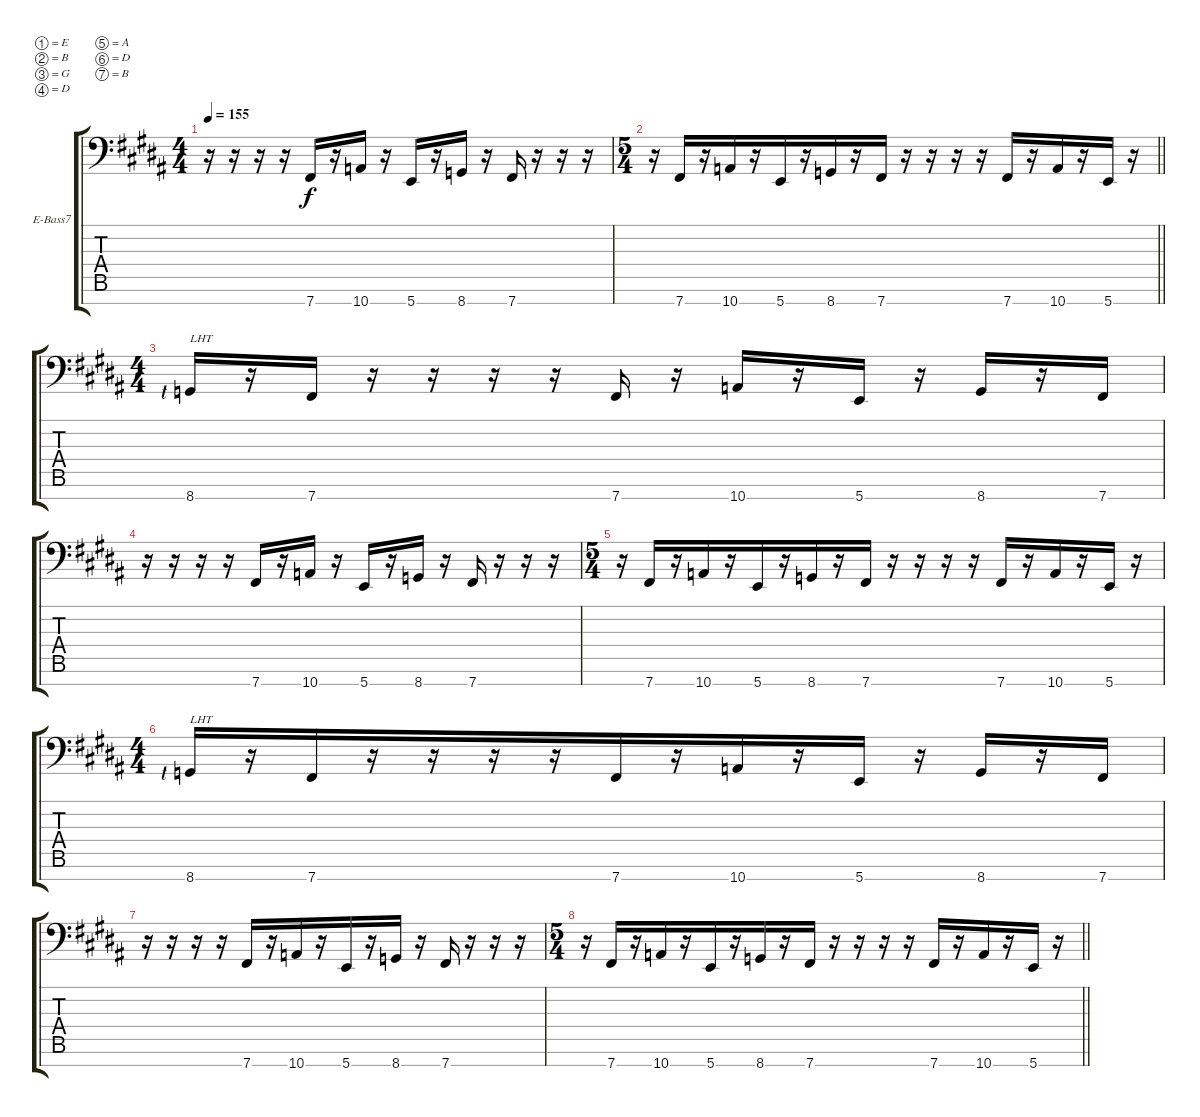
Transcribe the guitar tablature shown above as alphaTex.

\bracketExtendMode groupsimilarinstruments
\firstSystemTrackNameOrientation horizontal
\otherSystemsTrackNameOrientation horizontal
\track ("Chebon Littlefield" "E-Bass7") {instrument electricbassfinger}
\staff {score tabs}
\tuning (E3 B2 G2 D2 A1 D1 B0)
\ts (4 4)
\tempo 155
\clef f4
\ks b
r.16{dy f} r.16 r.16 r.16 7.7.16 r.16 10.7.16 r.16 5.7.16 r.16 8.7.16 r.16 7.7.16 r.16 r.16 r.16 |
\ts (5 4)
\beaming (8 6 4)
\barLineRight lightlight
r.16 7.7.16 r.16 10.7.16 r.16 5.7.16 r.16 8.7.16 r.16 7.7.16 r.16 r.16 r.16 r.16 7.7.16 r.16 10.7.16 r.16 5.7.16 r.16 |
\ts (4 4)
\beaming (8 2 2 2 2)
8.7{lf 1}.16{txt "LHT"} r.16 7.7.16 r.16 r.16 r.16 r.16 7.7.16 r.16 10.7.16 r.16 5.7.16 r.16 8.7.16 r.16 7.7.16 |
r.16 r.16 r.16 r.16 7.7.16 r.16 10.7.16 r.16 5.7.16 r.16 8.7.16 r.16 7.7.16 r.16 r.16 r.16 |
\ts (5 4)
\beaming (8 6 4)
r.16 7.7.16 r.16 10.7.16 r.16 5.7.16 r.16 8.7.16 r.16 7.7.16 r.16 r.16 r.16 r.16 7.7.16 r.16 10.7.16 r.16 5.7.16 r.16 |
\ts (4 4)
\beaming (8 6 4)
8.7{lf 1}.16{txt "LHT"} r.16 7.7.16 r.16 r.16 r.16 r.16 7.7.16 r.16 10.7.16 r.16 5.7.16 r.16 8.7.16 r.16 7.7.16 |
r.16 r.16 r.16 r.16 7.7.16 r.16 10.7.16 r.16 5.7.16 r.16 8.7.16 r.16 7.7.16 r.16 r.16 r.16 |
\ts (5 4)
\beaming (8 6 4)
\barLineRight lightlight
r.16 7.7.16 r.16 10.7.16 r.16 5.7.16 r.16 8.7.16 r.16 7.7.16 r.16 r.16 r.16 r.16 7.7.16 r.16 10.7.16 r.16 5.7.16 r.16
